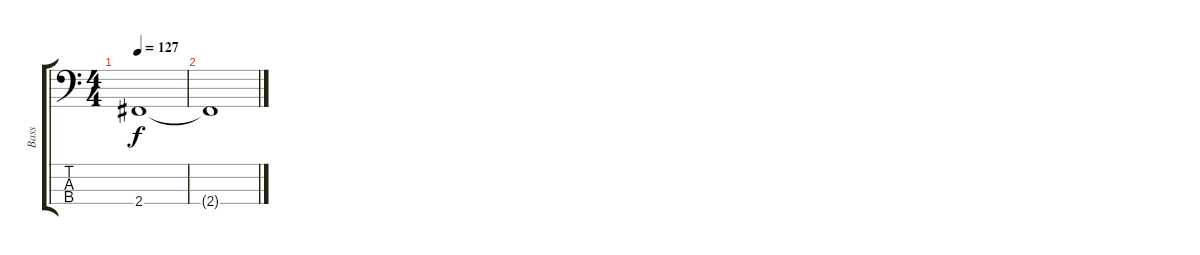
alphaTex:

\track ("Bass" "Bass") {instrument electricbassfinger}
\staff {score tabs}
\tuning (G2 D2 A1 E1) {hide}
\ts (4 4)
\tempo 127
\clef f4
\ks c
2.4{t}.1{dy f} |
2.4{t}.1
